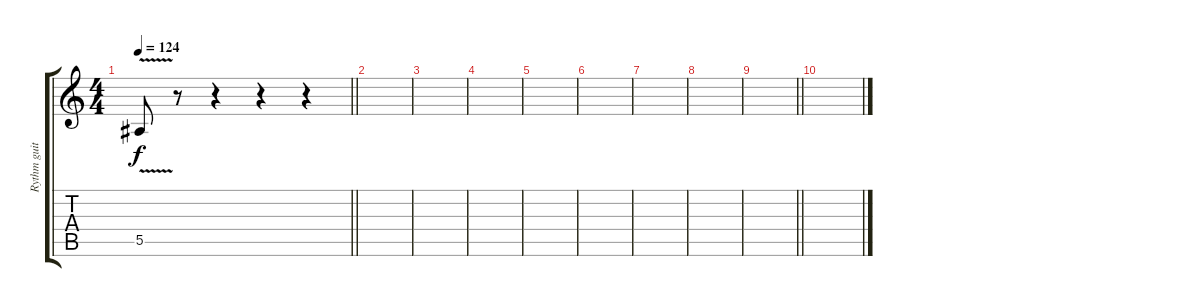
\track ("Rythm guitar" "Rythm guit") {instrument overdrivenguitar}
\staff {score tabs}
\tuning (C4 G3 Eb3 Bb2 F2 C2) {hide}
\ts (4 4)
\tempo 124
\clef g2
\barLineRight lightlight
\ks c
5.5{v}.8{dy f} r.8 r.4 r.4 r.4 |
\section ("" "")
|
|
|
|
|
|
|
\barLineRight lightlight
|
\section ("" "")
